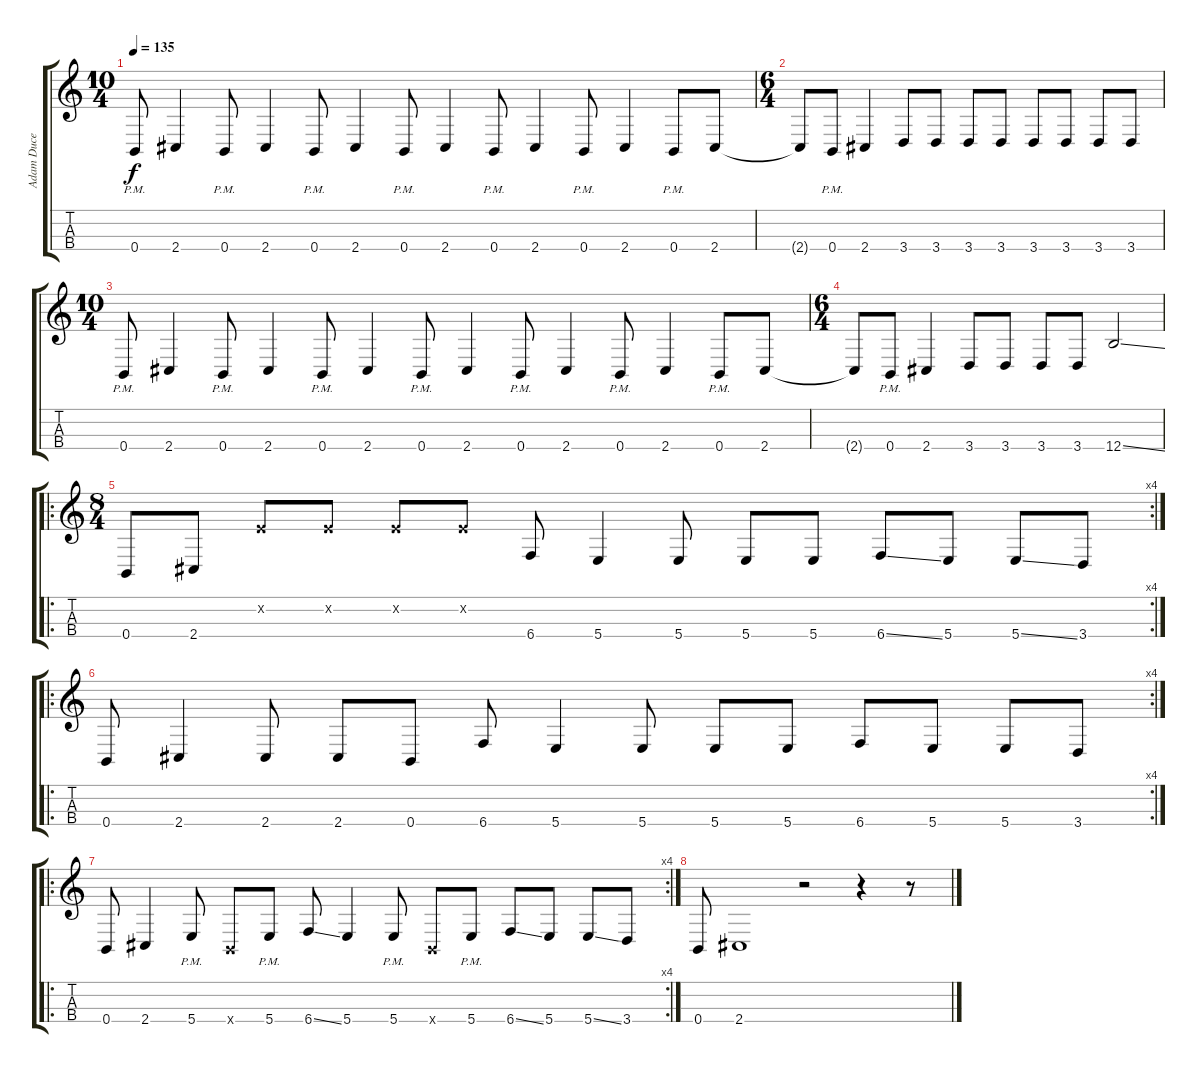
\track ("Adam Duce [Bass]" "Adam Duce ") {instrument electricbasspick}
\staff {score tabs}
\tuning (E3 B2 Gb2 B1) {hide}
\ts (10 4)
\tempo 135
\clef g2
\ks c
0.4{pm}.8{dy f} 2.4.4 0.4{pm}.8 2.4.4 0.4{pm}.8 2.4.4 0.4{pm}.8 2.4.4 0.4{pm}.8 2.4.4 0.4{pm}.8 2.4.4 0.4{pm}.8 2.4.8 |
\ts (6 4)
2.4{t}.8 0.4{pm}.8 2.4.4 3.4.8 3.4.8 3.4.8 3.4.8 3.4.8 3.4.8 3.4.8 3.4.8 |
\ts (10 4)
0.4{pm}.8 2.4.4 0.4{pm}.8 2.4.4 0.4{pm}.8 2.4.4 0.4{pm}.8 2.4.4 0.4{pm}.8 2.4.4 0.4{pm}.8 2.4.4 0.4{pm}.8 2.4.8 |
\ts (6 4)
2.4{t}.8 0.4{pm}.8 2.4.4 3.4.8 3.4.8 3.4.8 3.4.8 12.4{ss}.2 |
\ro
\rc 4
\ts (8 4)
0.4.8 2.4.8 5.2{x}.8 5.2{x}.8 5.2{x}.8 5.2{x}.8 6.4.8 5.4.4 5.4.8 5.4.8 5.4.8 6.4{ss}.8 5.4.8 5.4{ss}.8 3.4.8 |
\ro
\rc 4
0.4.8 2.4.4 2.4.8 2.4.8 0.4.8 6.4.8 5.4.4 5.4.8 5.4.8 5.4.8 6.4.8 5.4.8 5.4.8 3.4.8 |
\ro
\rc 4
0.4.8 2.4.4 5.4{pm}.8 0.4{x}.8 5.4{pm}.8 6.4{ss}.8 5.4.4 5.4{pm}.8 0.4{x}.8 5.4{pm}.8 6.4{ss}.8 5.4.8 5.4{ss}.8 3.4.8 |
0.4.8{volume 0} 2.4.1 r.2 r.4 r.8
